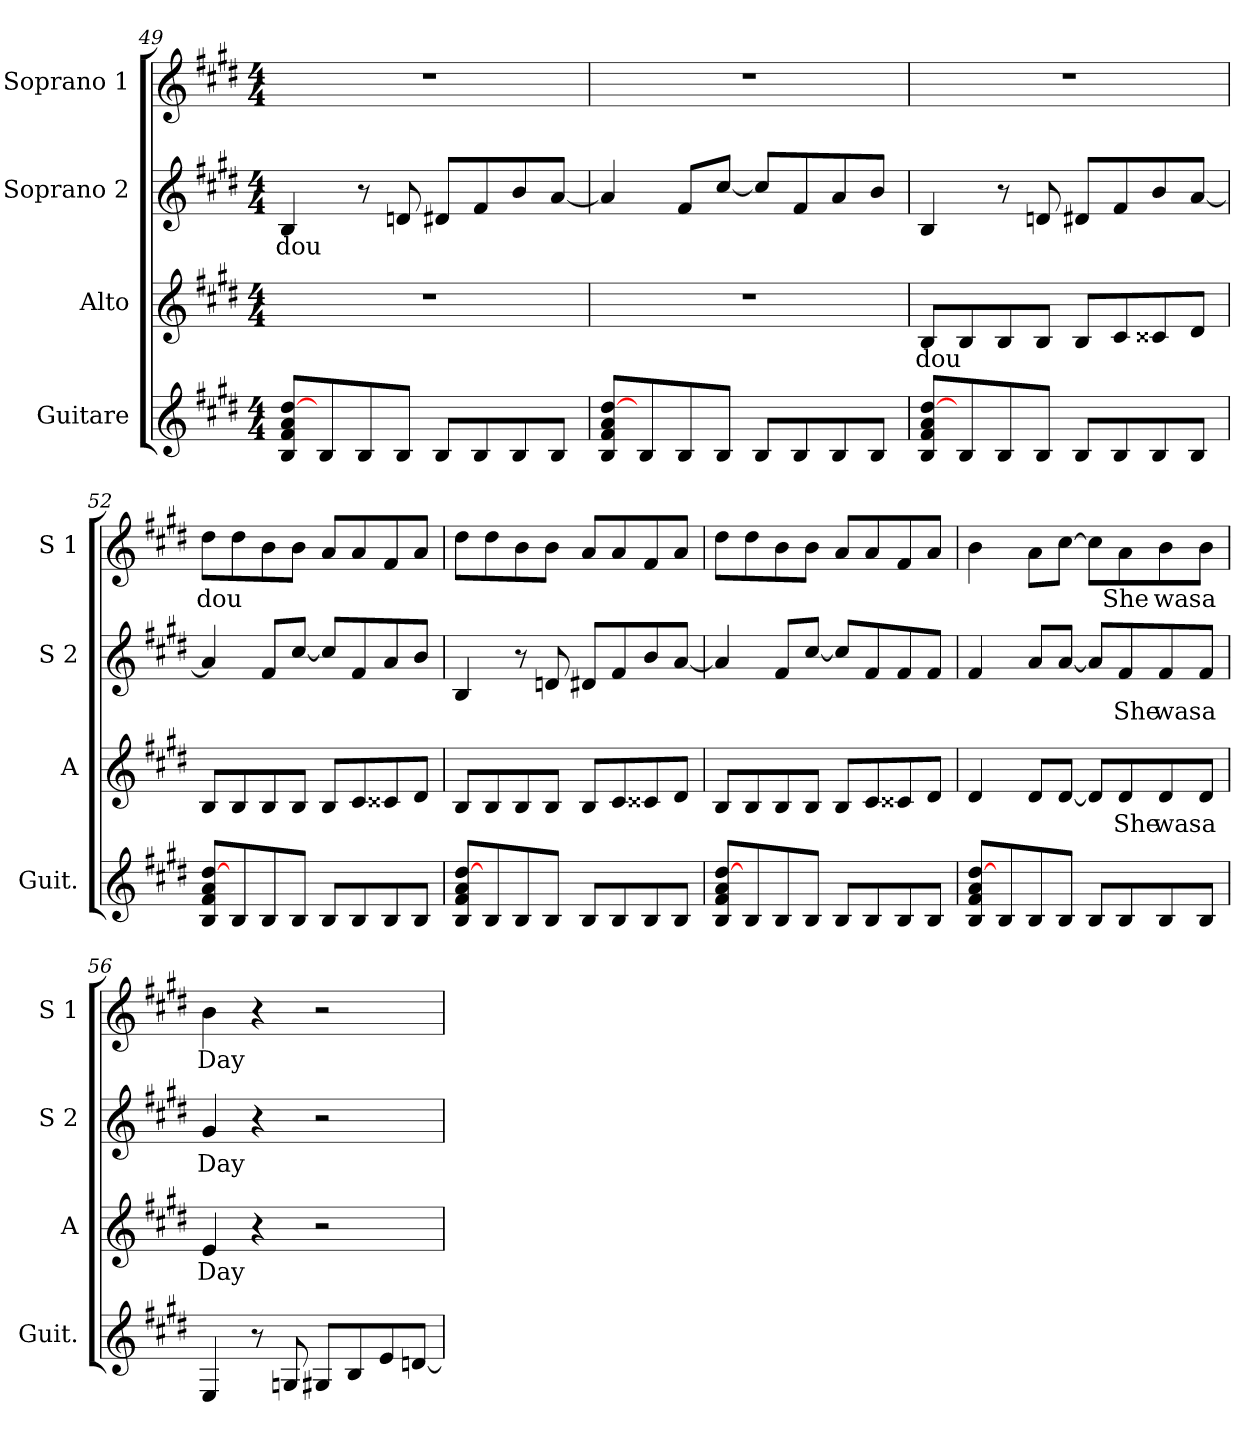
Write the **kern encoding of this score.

**kern	**kern	**text	**kern	**text	**kern	**text
*part4	*part3	*part3	*part2	*part2	*part1	*part1
*staff4	*staff3	*staff3	*staff2	*staff2	*staff1	*staff1
*I"Guitare	*I"Alto	*	*I"Soprano 2	*	*I"Soprano 1	*
*I'Guit.	*I'A	*	*I'S 2	*	*I'S 1	*
!!LO:PB:g=z
*clefG2	*clefG2	*	*clefG2	*	*clefG2	*
*ITrd7c12	*	*	*	*	*	*
*k[f#c#g#d#]	*k[f#c#g#d#]	*	*k[f#c#g#d#]	*	*k[f#c#g#d#]	*
*E:	*E:	*	*E:	*	*E:	*
*M4/4	*M4/4	*	*M4/4	*	*M4/4	*
=49	=49	=49	=49	=49	=49	=49
!	!	!	!	!LO:LY:b	!	!
8BB/ 8F#/ 8A/ [8d#/L	1r	.	4B/	dou	1r	.
8BB/	.	.	.	.	.	.
8BB/	.	.	8r	.	.	.
8BB/J	.	.	8dn/	.	.	.
8BB/L	.	.	8d#X/L	.	.	.
8BB/	.	.	8f#/	.	.	.
8BB/	.	.	8b/	.	.	.
8BB/J	.	.	[8a/J	.	.	.
=50	=50	=50	=50	=50	=50	=50
8BB/ 8F#/ 8A/ [8d#/L	1r	.	4a/]	.	1r	.
8BB/	.	.	.	.	.	.
8BB/	.	.	8f#/L	.	.	.
8BB/J	.	.	[8cc#/J	.	.	.
8BB/L	.	.	8cc#/L]	.	.	.
8BB/	.	.	8f#/	.	.	.
8BB/	.	.	8a/	.	.	.
8BB/J	.	.	8b/J	.	.	.
=51	=51	=51	=51	=51	=51	=51
!	!	!LO:LY:b	!	!	!	!
8BB/ 8F#/ 8A/ [8d#/L	8B/L	dou	4B/	.	1r	.
8BB/	8B/	.	.	.	.	.
8BB/	8B/	.	8r	.	.	.
8BB/J	8B/J	.	8dn/	.	.	.
8BB/L	8B/L	.	8d#X/L	.	.	.
8BB/	8c#/	.	8f#/	.	.	.
8BB/	8c##X/	.	8b/	.	.	.
8BB/J	8d#/J	.	[8a/J	.	.	.
=52	=52	=52	=52	=52	=52	=52
!	!	!	!	!	!	!LO:LY:b
8BB/ 8F#/ 8A/ [8d#/L	8B/L	.	4a/]	.	8dd#\L	dou
8BB/	8B/	.	.	.	8dd#\	.
8BB/	8B/	.	8f#/L	.	8b\	.
8BB/J	8B/J	.	[8cc#/J	.	8b\J	.
8BB/L	8B/L	.	8cc#/L]	.	8a/L	.
8BB/	8c#/	.	8f#/	.	8a/	.
8BB/	8c##X/	.	8a/	.	8f#/	.
8BB/J	8d#/J	.	8b/J	.	8a/J	.
!!LO:LB:g=z
=53	=53	=53	=53	=53	=53	=53
8BB/ 8F#/ 8A/ [8d#/L	8B/L	.	4B/	.	8dd#\L	.
8BB/	8B/	.	.	.	8dd#\	.
8BB/	8B/	.	8r	.	8b\	.
8BB/J	8B/J	.	8dn/	.	8b\J	.
8BB/L	8B/L	.	8d#X/L	.	8a/L	.
8BB/	8c#/	.	8f#/	.	8a/	.
8BB/	8c##X/	.	8b/	.	8f#/	.
8BB/J	8d#/J	.	[8a/J	.	8a/J	.
=54	=54	=54	=54	=54	=54	=54
8BB/ 8F#/ 8A/ [8d#/L	8B/L	.	4a/]	.	8dd#\L	.
8BB/	8B/	.	.	.	8dd#\	.
8BB/	8B/	.	8f#/L	.	8b\	.
8BB/J	8B/J	.	[8cc#/J	.	8b\J	.
8BB/L	8B/L	.	8cc#/L]	.	8a/L	.
8BB/	8c#/	.	8f#/	.	8a/	.
8BB/	8c##X/	.	8f#/	.	8f#/	.
8BB/J	8d#/J	.	8f#/J	.	8a/J	.
=55	=55	=55	=55	=55	=55	=55
8BB/ 8F#/ 8A/ [8d#/L	4d#/	.	4f#/	.	4b\	.
8BB/	.	.	.	.	.	.
8BB/	8d#/L	.	8a/L	.	8a\L	.
8BB/J	[8d#/J	.	[8a/J	.	[8cc#\J	.
8BB/L	8d#/L]	.	8a/L]	.	8cc#\L]	.
!	!	!LO:LY:b	!	!	!	!
!	!	!	!	!LO:LY:b	!	!
!	!	!	!	!	!	!LO:LY:b
8BB/	8d#/	She	8f#/	She	8a\	She
!	!	!LO:LY:b	!	!	!	!
!	!	!	!	!LO:LY:b	!	!
!	!	!	!	!	!	!LO:LY:b
8BB/	8d#/	was	8f#/	was	8b\	was
!	!	!LO:LY:b	!	!	!	!
!	!	!	!	!LO:LY:b	!	!
!	!	!	!	!	!	!LO:LY:b
8BB/J	8d#/J	a	8f#/J	a	8b\J	a
=56	=56	=56	=56	=56	=56	=56
!	!	!LO:LY:b	!	!	!	!
!	!	!	!	!LO:LY:b	!	!
!	!	!	!	!	!	!LO:LY:b
4EE/	4e/	Day	4g#/	Day	4b\	Day
8r	4r	.	4r	.	4r	.
8GGn/	.	.	.	.	.	.
8GG#X/L	2r	.	2r	.	2r	.
8BB/	.	.	.	.	.	.
8E/	.	.	.	.	.	.
[8Dn/J	.	.	.	.	.	.
=	=	=	=	=	=	=
*-	*-	*-	*-	*-	*-	*-
